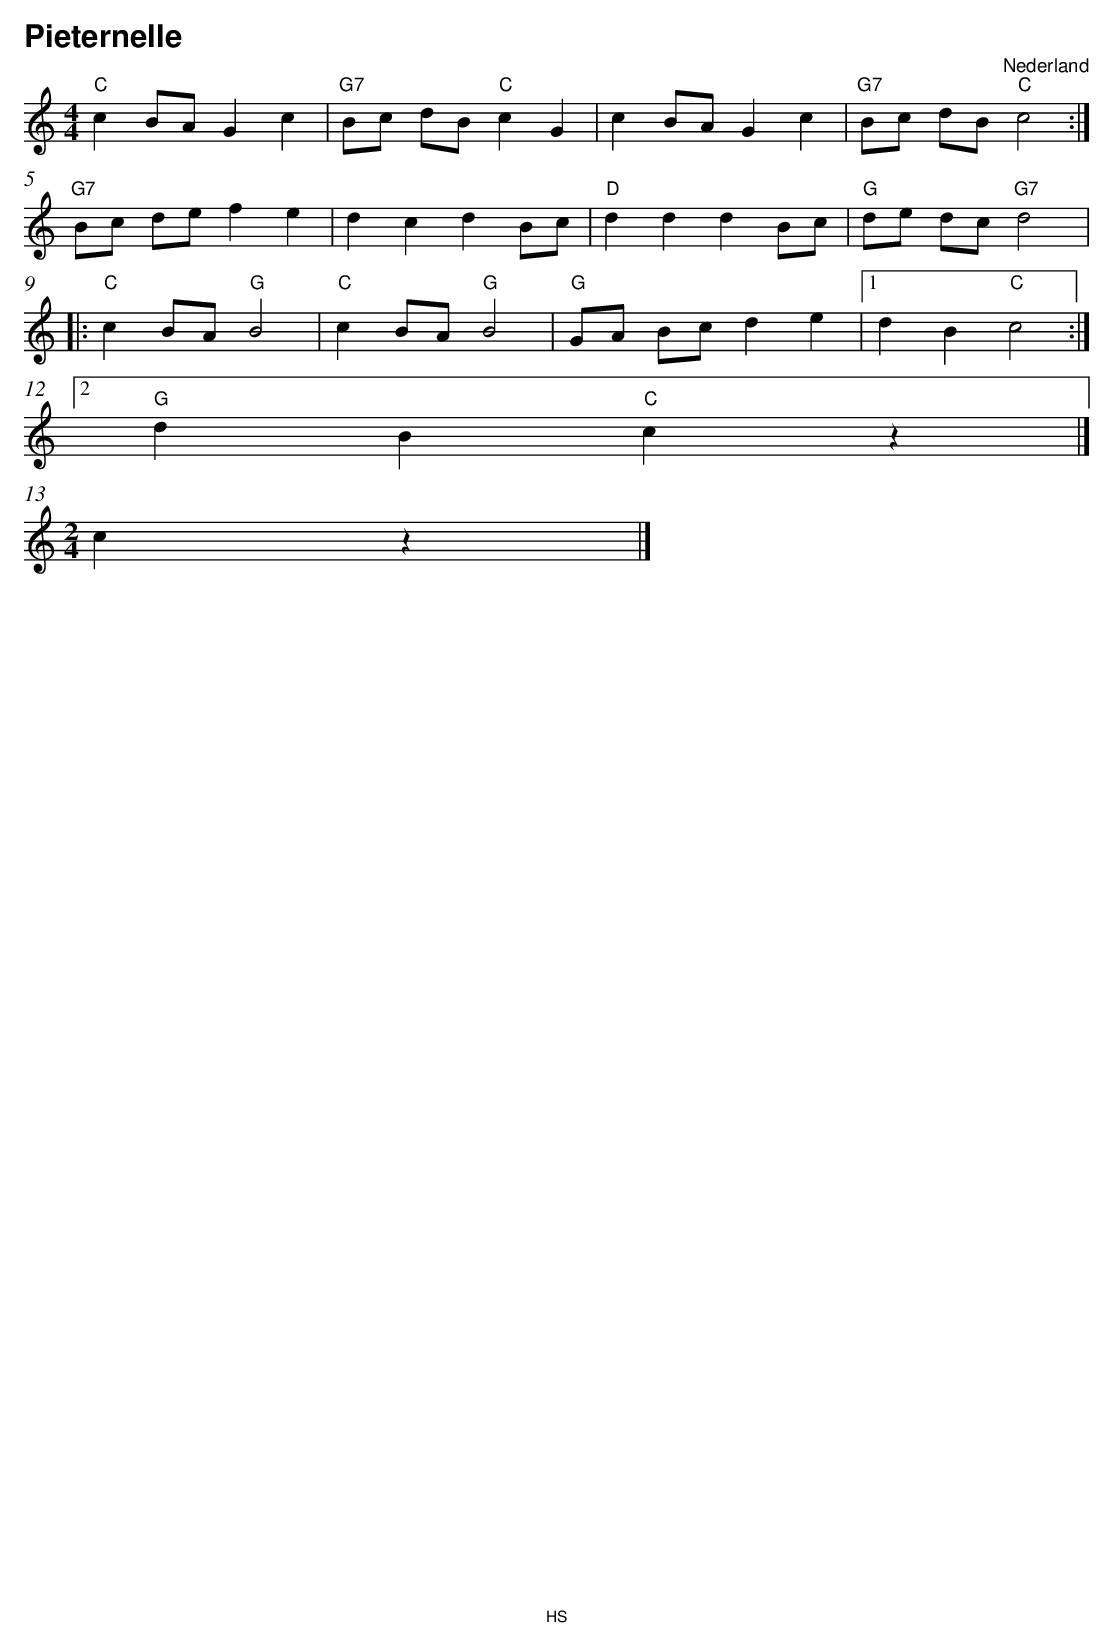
X:1
T:Pieternelle
O:Nederland
M:4/4
L:1/8
Q:1/4=170
K:C
V:1
"C" c2 BA G2 c2 |"G7" Bc dB "C" c2 G2 |c2 BA G2 c2 |"G7" Bc dB "C" c4 :|
"G7" Bc de f2 e2 |d2 c2 d2 Bc |"D" d2 d2 d2 Bc |"G" de dc "G7" d4  |:
"C" c2 BA "G" B4 |"C" c2 BA "G" B4 |"G" GA Bc d2 e2 |1 d2 B2 "C" c4 :|2
"G" d2 B2 "C" c2 z2 |]
M:2/4
c2 z2 |]
